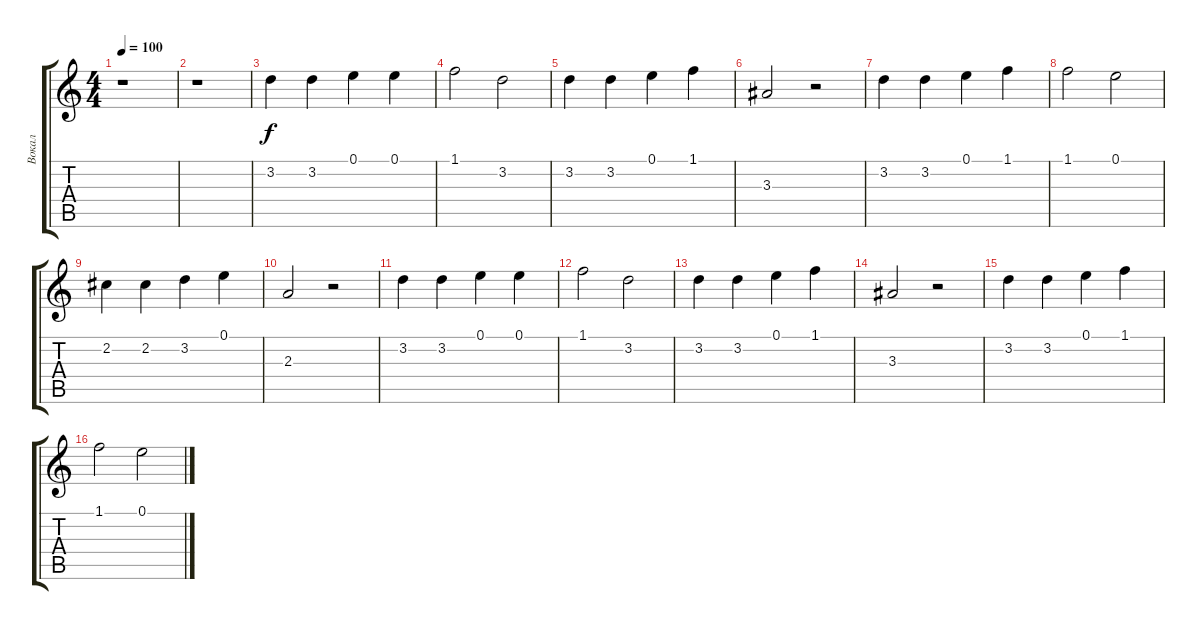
\track ("Вокал" "Вокал") {instrument overdrivenguitar}
\staff {score tabs}
\tuning (E4 B3 G3 D3 A2 E2) {hide}
\ts (4 4)
\tempo 100
\clef g2
\ks c
r.1{dy f} |
r.1 |
3.2.4 3.2.4 0.1.4 0.1.4 |
1.1.2 3.2.2 |
3.2.4 3.2.4 0.1.4 1.1.4 |
3.3.2 r.2 |
3.2.4 3.2.4 0.1.4 1.1.4 |
1.1.2 0.1.2 |
2.2.4 2.2.4 3.2.4 0.1.4 |
2.3.2 r.2 |
3.2.4 3.2.4 0.1.4 0.1.4 |
1.1.2 3.2.2 |
3.2.4 3.2.4 0.1.4 1.1.4 |
3.3.2 r.2 |
3.2.4 3.2.4 0.1.4 1.1.4 |
1.1.2 0.1.2
